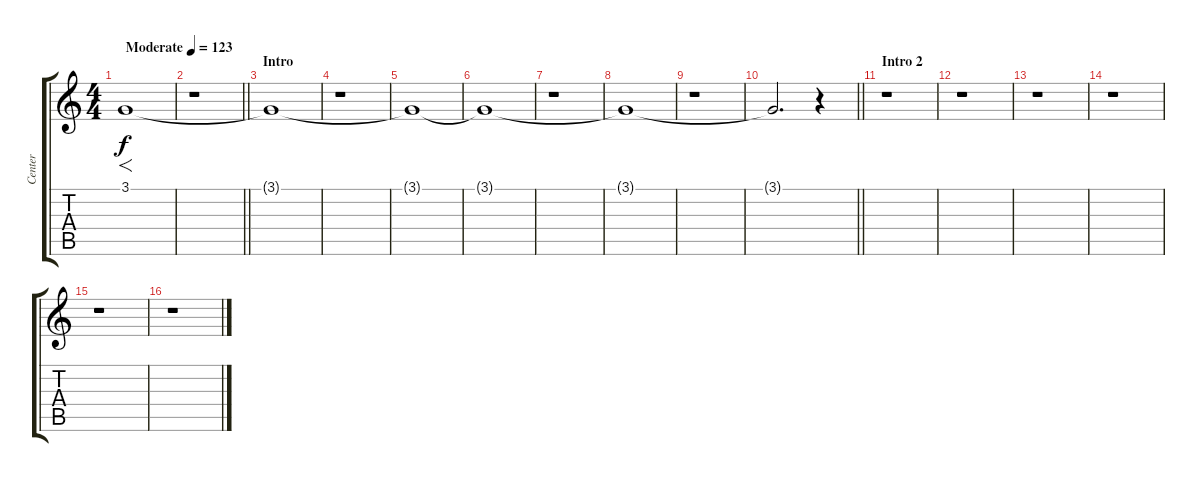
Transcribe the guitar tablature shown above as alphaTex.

\track ("Center" "Center") {instrument applause}
\staff {score tabs}
\tuning (E4 B3 G3 D3 A2 E2) {hide}
\ts (4 4)
\tempo (123 "Moderate")
\clef g2
\ks c
3.1.1{f dy f instrument applause} |
\barLineRight lightlight
r.1 |
\section ("" "Intro")
3.1{t}.1 |
r.1 |
3.1{t}.1 |
3.1{t}.1 |
r.1 |
3.1{t}.1 |
r.1 |
\barLineRight lightlight
3.1{t}.2{d} r.4 |
\section ("" "Intro 2")
r.1 |
r.1 |
r.1 |
r.1 |
r.1 |
r.1
